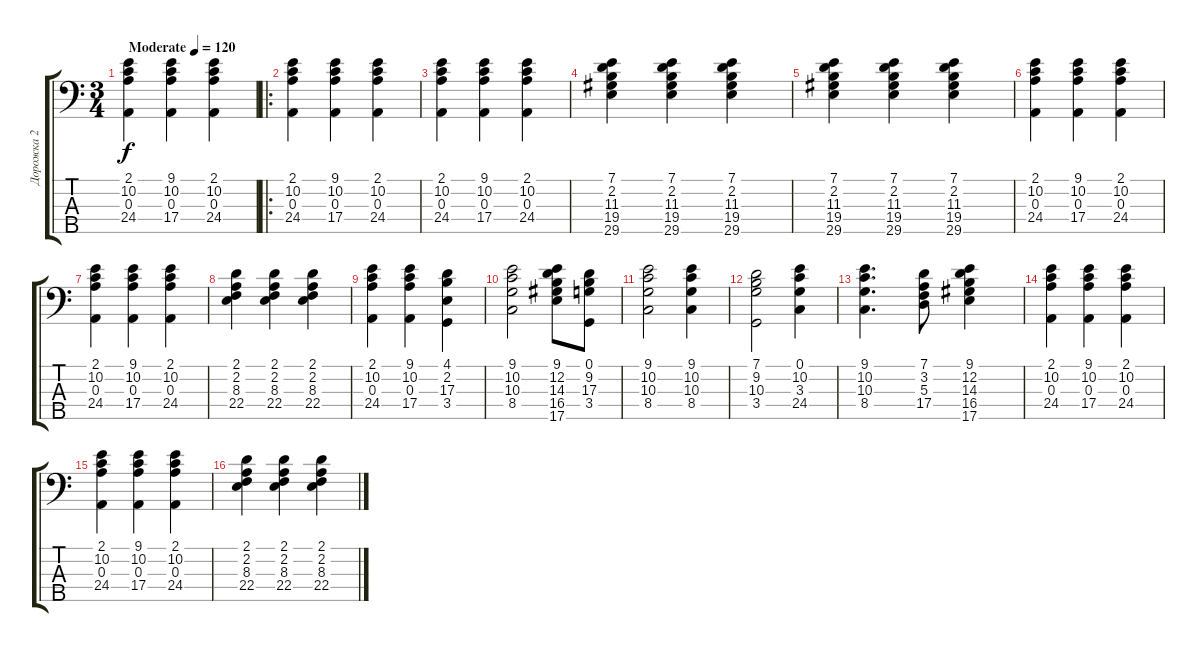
\track ("Дорожка 2" "Дорожка 2") {instrument electricbassfinger}
\staff {score tabs}
\tuning (G2 D2 A1 E1 B0) {hide}
\ts (3 4)
\tempo (120 "Moderate")
\clef f4
\ks c
(2.1 10.2 0.3 24.4).4{dy f instrument electricbassfinger} (9.1 10.2 0.3 17.4).4 (2.1 10.2 0.3 24.4).4 |
\ro
(2.1 10.2 0.3 24.4).4 (9.1 10.2 0.3 17.4).4 (2.1 10.2 0.3 24.4).4 |
(2.1 10.2 0.3 24.4).4 (9.1 10.2 0.3 17.4).4 (2.1 10.2 0.3 24.4).4 |
(7.1 2.2 11.3 19.4 29.5).4 (7.1 2.2 11.3 19.4 29.5).4 (7.1 2.2 11.3 19.4 29.5).4 |
(7.1 2.2 11.3 19.4 29.5).4 (7.1 2.2 11.3 19.4 29.5).4 (7.1 2.2 11.3 19.4 29.5).4 |
(2.1 10.2 0.3 24.4).4 (9.1 10.2 0.3 17.4).4 (2.1 10.2 0.3 24.4).4 |
(2.1 10.2 0.3 24.4).4 (9.1 10.2 0.3 17.4).4 (2.1 10.2 0.3 24.4).4 |
(2.1 2.2 8.3 22.4).4 (2.1 2.2 8.3 22.4).4 (2.1 2.2 8.3 22.4).4 |
(2.1 10.2 0.3 24.4).4 (9.1 10.2 0.3 17.4).4 (4.1 2.2 17.3 3.4).4 |
(9.1 10.2 10.3 8.4).2 (9.1 12.2 14.3 16.4 17.5).8 (0.1 9.2 17.3 3.4).8 |
(9.1 10.2 10.3 8.4).2 (9.1 10.2 10.3 8.4).4 |
(7.1 9.2 10.3 3.4).2 (0.1 10.2 3.3 24.4).4 |
(9.1 10.2 10.3 8.4).4{d} (7.1 3.2 5.3 17.4).8 (9.1 12.2 14.3 16.4 17.5).4 |
(2.1 10.2 0.3 24.4).4 (9.1 10.2 0.3 17.4).4 (2.1 10.2 0.3 24.4).4 |
(2.1 10.2 0.3 24.4).4 (9.1 10.2 0.3 17.4).4 (2.1 10.2 0.3 24.4).4 |
(2.1 2.2 8.3 22.4).4 (2.1 2.2 8.3 22.4).4 (2.1 2.2 8.3 22.4).4
